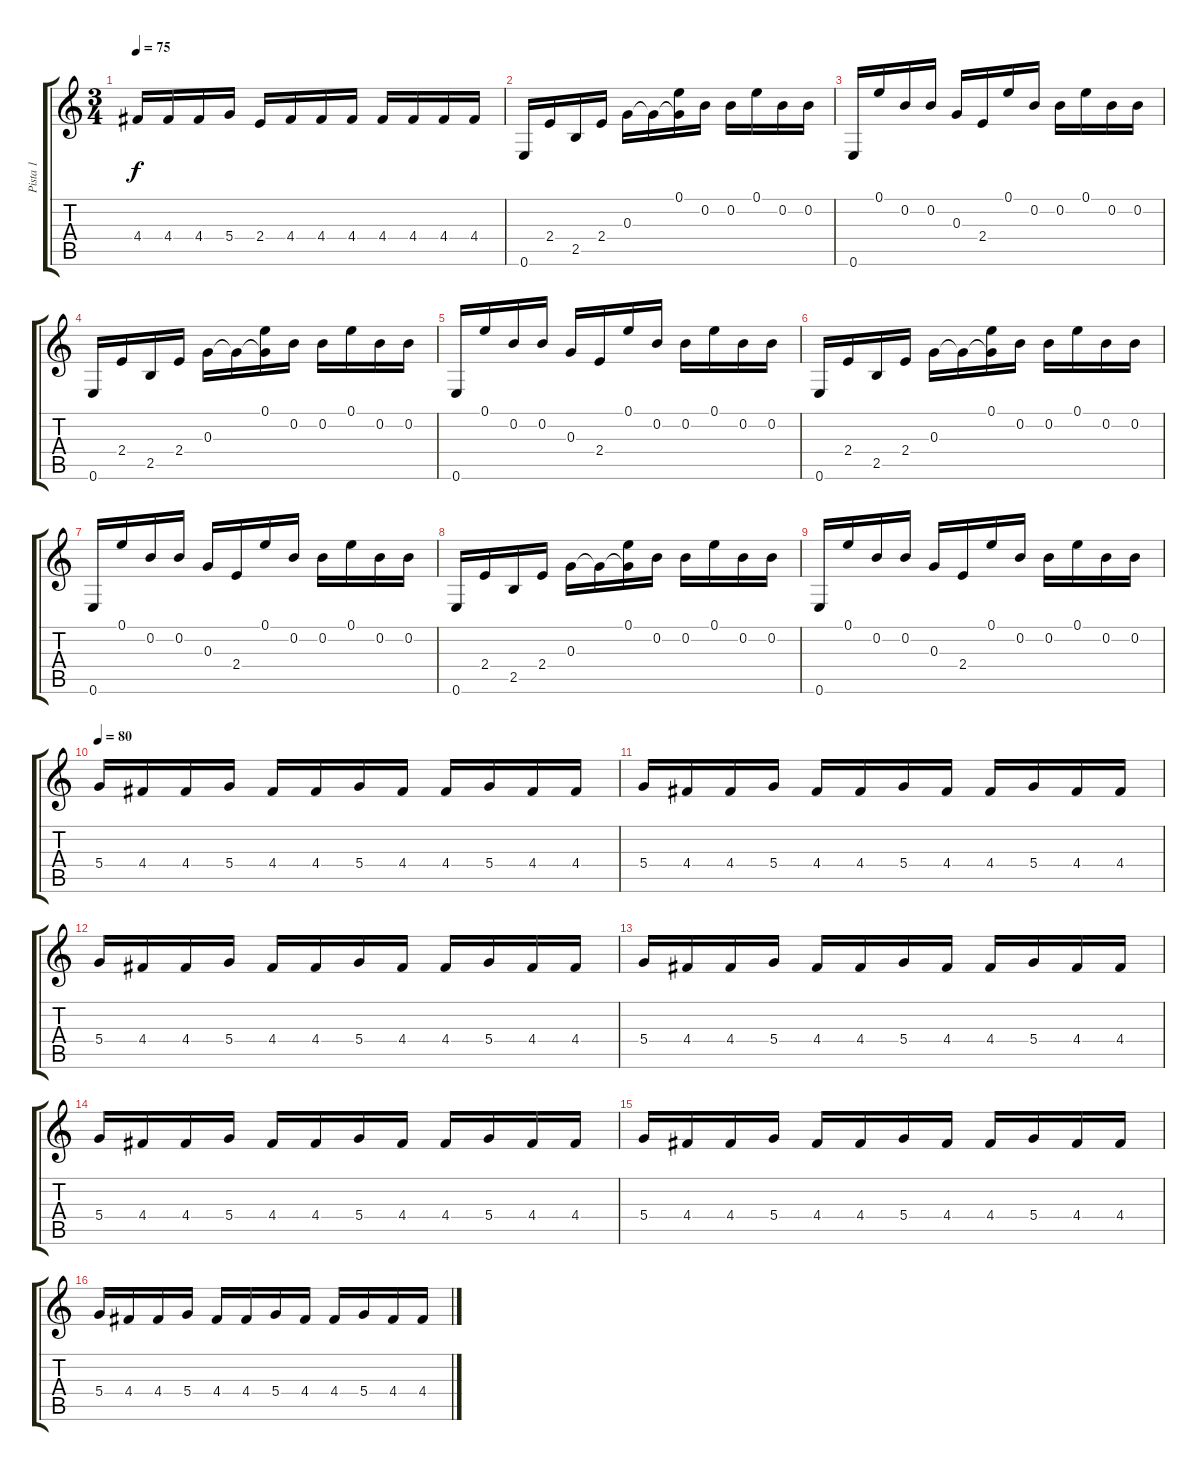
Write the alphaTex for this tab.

\track ("Pista 1" "Pista 1") {instrument acousticguitarnylon}
\staff {score tabs}
\tuning (E4 B3 G3 D3 A2 E2) {hide}
\ts (3 4)
\tempo 75
\clef g2
\ks c
4.4.16{dy f} 4.4.16 4.4.16 5.4.16 2.4.16 4.4.16 4.4.16 4.4.16 4.4.16 4.4.16 4.4.16 4.4.16 |
0.6.16{instrument acousticguitarnylon} 2.4.16 2.5.16 2.4.16 0.3.16 0.3{t}.16 (0.1 0.3{t}).16 0.2.16 0.2.16 0.1.16 0.2.16 0.2.16 |
0.6.16 0.1.16 0.2.16 0.2.16 0.3.16 2.4.16 0.1.16 0.2.16 0.2.16 0.1.16 0.2.16 0.2.16 |
0.6.16 2.4.16 2.5.16 2.4.16 0.3.16 0.3{t}.16 (0.1 0.3{t}).16 0.2.16 0.2.16 0.1.16 0.2.16 0.2.16 |
0.6.16 0.1.16 0.2.16 0.2.16 0.3.16 2.4.16 0.1.16 0.2.16 0.2.16 0.1.16 0.2.16 0.2.16 |
0.6.16 2.4.16 2.5.16 2.4.16 0.3.16 0.3{t}.16 (0.1 0.3{t}).16 0.2.16 0.2.16 0.1.16 0.2.16 0.2.16 |
0.6.16 0.1.16 0.2.16 0.2.16 0.3.16 2.4.16 0.1.16 0.2.16 0.2.16 0.1.16 0.2.16 0.2.16 |
0.6.16 2.4.16 2.5.16 2.4.16 0.3.16 0.3{t}.16 (0.1 0.3{t}).16 0.2.16 0.2.16 0.1.16 0.2.16 0.2.16 |
0.6.16 0.1.16 0.2.16 0.2.16 0.3.16 2.4.16 0.1.16 0.2.16 0.2.16 0.1.16 0.2.16 0.2.16 |
\tempo 80
5.4.16{instrument distortionguitar} 4.4.16 4.4.16 5.4.16 4.4.16 4.4.16 5.4.16 4.4.16 4.4.16 5.4.16 4.4.16 4.4.16 |
5.4.16 4.4.16 4.4.16 5.4.16 4.4.16 4.4.16 5.4.16 4.4.16 4.4.16 5.4.16 4.4.16 4.4.16 |
5.4.16 4.4.16 4.4.16 5.4.16 4.4.16 4.4.16 5.4.16 4.4.16 4.4.16 5.4.16 4.4.16 4.4.16 |
5.4.16 4.4.16 4.4.16 5.4.16 4.4.16 4.4.16 5.4.16 4.4.16 4.4.16 5.4.16 4.4.16 4.4.16 |
5.4.16 4.4.16 4.4.16 5.4.16 4.4.16 4.4.16 5.4.16 4.4.16 4.4.16 5.4.16 4.4.16 4.4.16 |
5.4.16 4.4.16 4.4.16 5.4.16 4.4.16 4.4.16 5.4.16 4.4.16 4.4.16 5.4.16 4.4.16 4.4.16 |
5.4.16 4.4.16 4.4.16 5.4.16 4.4.16 4.4.16 5.4.16 4.4.16 4.4.16 5.4.16 4.4.16 4.4.16
